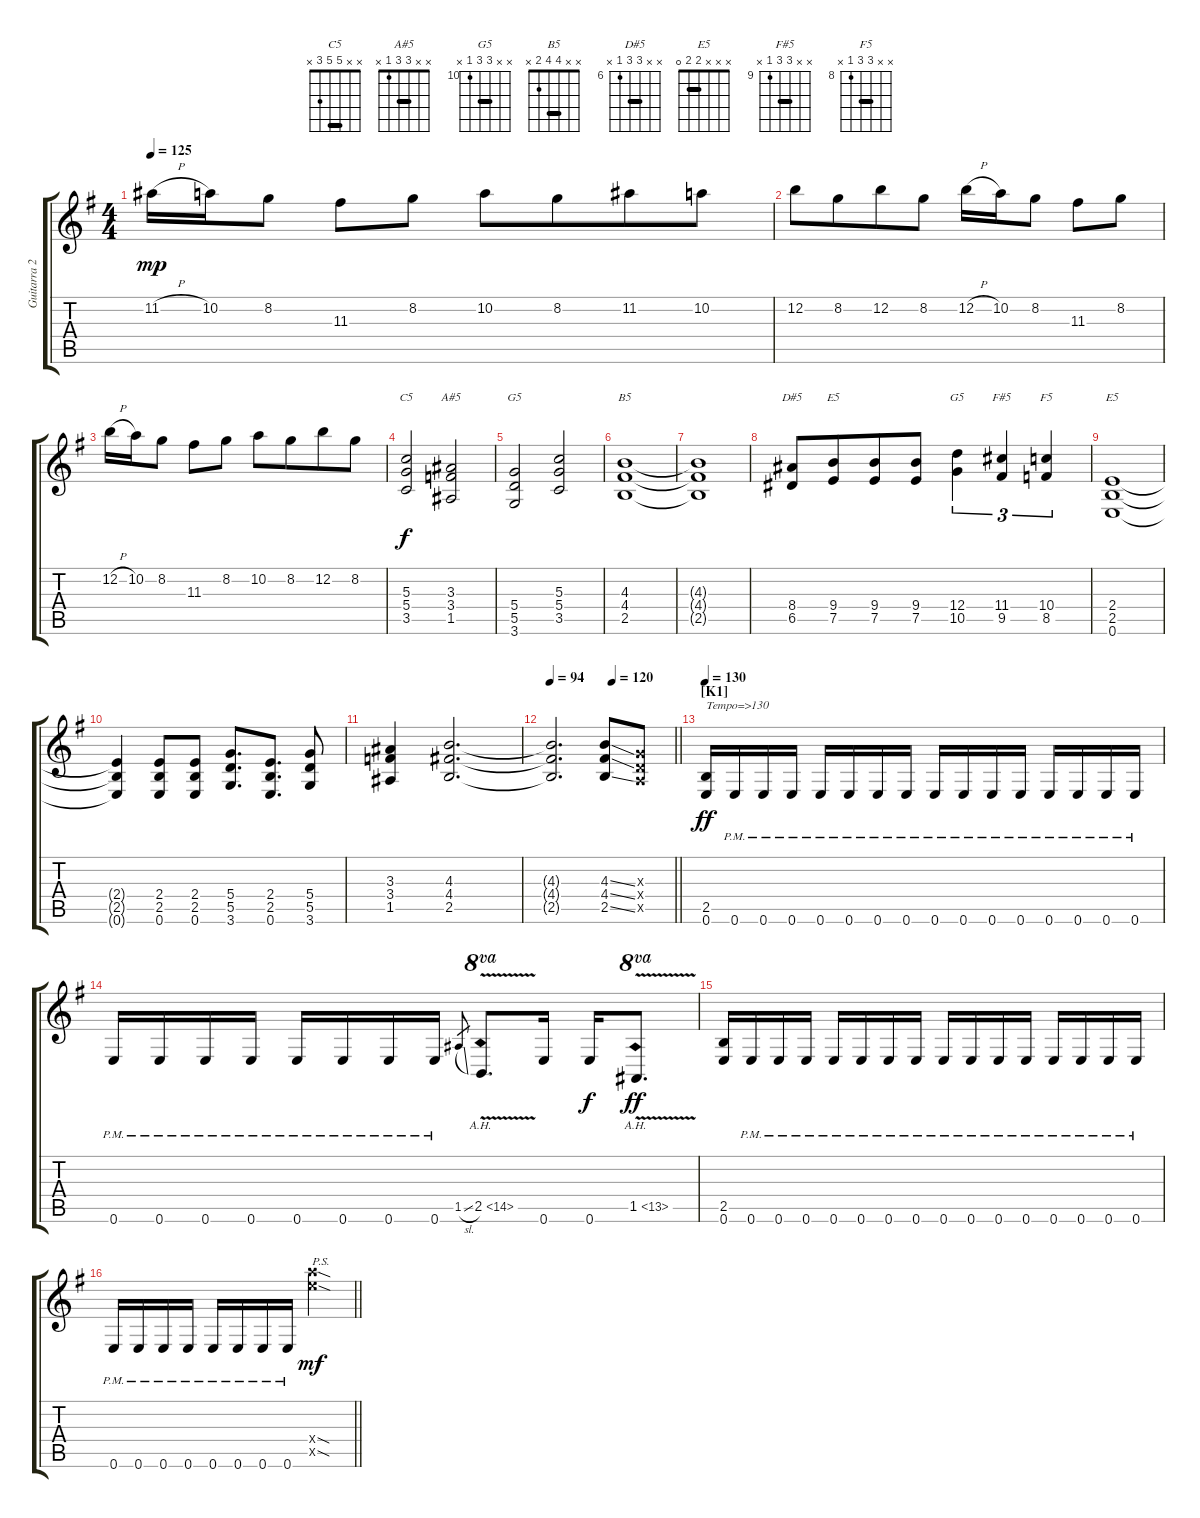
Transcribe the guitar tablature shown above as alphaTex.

\track ("Guitarra 2" "Guitarra 2") {instrument distortionguitar}
\staff {score tabs}
\tuning (E4 B3 G3 D3 A2 E2) {hide}
\chord ("C5" x x 5 5 3 x) {barre 5}
\chord ("A#5" x x 3 3 1 x) {barre 3}
\chord ("G5" x x x 5 5 3) {barre 5}
\chord ("B5" x x 4 4 2 x) {barre 4}
\chord ("D#5" x x 8 8 6 x) {firstfret 6 barre 8}
\chord ("E5" x x 9 9 7 x) {firstfret 7 barre 9}
\chord ("G5" x x 12 12 10 x) {firstfret 10 barre 12}
\chord ("F#5" x x 11 11 9 x) {firstfret 9 barre 11}
\chord ("F5" x x 10 10 8 x) {firstfret 8 barre 10}
\chord ("E5" x x x 2 2 0) {barre 2}
\ts (4 4)
\tempo 125
\clef g2
\ks g
11.2{h}.16{dy mp} 10.2.16 8.2.8 11.3.8 8.2.8 10.2.8 8.2.8{beam merge} 11.2.8 10.2.8 |
12.2.8 8.2.8{beam merge} 12.2.8 8.2.8 12.2{h}.16 10.2.16 8.2.8 11.3.8 8.2.8 |
12.2{h}.16 10.2.16 8.2.8 11.3.8 8.2.8 10.2.8 8.2.8{beam merge} 12.2.8 8.2.8 |
(5.3 5.4 3.5).2{ch "C5" dy f volume 13} (3.3 3.4 1.5).2{ch "A#5"} |
(5.4 5.5 3.6).2{ch "G5"} (5.3 5.4 3.5).2 |
(4.3 4.4 2.5).1{ch "B5"} |
(4.3{t} 4.4{t} 2.5{t}).1 |
(8.4 6.5).8{ch "D#5"} (9.4 7.5).8{ch "E5" beam merge} (9.4 7.5).8 (9.4 7.5).8 (12.4 10.5).4{tu (3 2) ch "G5"} (11.4 9.5).4{tu (3 2) ch "F#5"} (10.4 8.5).4{tu (3 2) ch "F5"} |
(2.4 2.5 0.6).1{ch "E5"} |
(2.4{t} 2.5{t} 0.6{t}).4 (2.4 2.5 0.6).8 (2.4 2.5 0.6).8 (5.4 5.5 3.6).8{d} (2.4 2.5 0.6).8{d} (5.4 5.5 3.6).8 |
(3.3 3.4 1.5).4 (4.3 4.4 2.5).2{d} |
\tempo 94
\tempo (120 0.5)
\barLineRight lightlight
(4.3{t} 4.4{t} 2.5{t}).2{d} (4.3{ss} 4.4{ss} 2.5{ss}).8 (0.3{x} 0.4{x} 0.5{x}).8 |
\section ("" "[K1]")
\tempo 130
(2.5 0.6).16{txt "Tempo=>130" dy ff} 0.6{pm}.16 0.6{pm}.16 0.6{pm}.16 0.6{pm}.16 0.6{pm}.16 0.6{pm}.16 0.6{pm}.16 0.6{pm}.16 0.6{pm}.16 0.6{pm}.16 0.6{pm}.16 0.6{pm}.16 0.6{pm}.16 0.6{pm}.16 0.6{pm}.16 |
0.6{pm}.16 0.6{pm}.16 0.6{pm}.16 0.6{pm}.16 0.6{pm}.16 0.6{pm}.16 0.6{pm}.16 0.6{pm}.16 1.5{sl}.8{gr} 2.5{ah 12 v}.8{d ot 8va} 0.6.16 0.6.16{dy f} 1.5{ah 12 v}.8{d ot 8va dy ff} |
(2.5 0.6).16 0.6{pm}.16 0.6{pm}.16 0.6{pm}.16 0.6{pm}.16 0.6{pm}.16 0.6{pm}.16 0.6{pm}.16 0.6{pm}.16 0.6{pm}.16 0.6{pm}.16 0.6{pm}.16 0.6{pm}.16 0.6{pm}.16 0.6{pm}.16 0.6{pm}.16 |
\barLineRight lightlight
0.6{pm}.16 0.6{pm}.16 0.6{pm}.16 0.6{pm}.16 0.6{pm}.16 0.6{pm}.16 0.6{pm}.16 0.6{pm}.16 (19.4{sod x} 19.5{sod x}).2{txt "P.S." dy mf}
